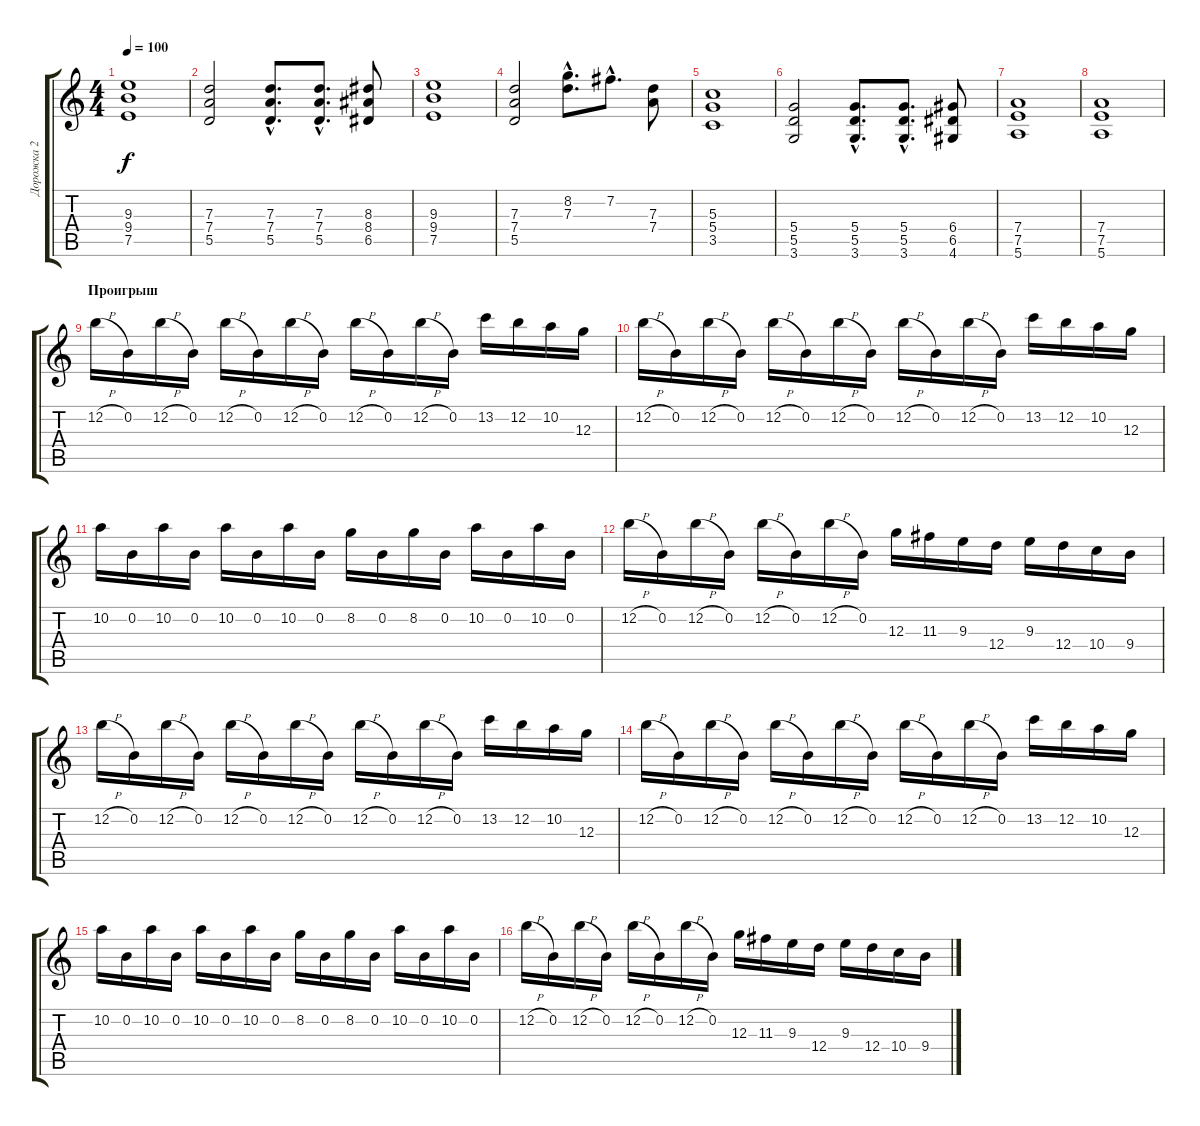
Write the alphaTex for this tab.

\track ("Дорожка 2" "Дорожка 2") {instrument distortionguitar}
\staff {score tabs}
\tuning (E4 B3 G3 D3 A2 E2) {hide}
\ts (4 4)
\tempo 100
\clef g2
\ks c
(9.3 9.4 7.5).1{dy f} |
(7.3 7.4 5.5).2 (7.3{hac} 7.4{hac} 5.5{hac}).8{d} (7.3{hac} 7.4{hac} 5.5{hac}).8{d} (8.3 8.4 6.5).8 |
(9.3 9.4 7.5).1 |
(7.3 7.4 5.5).2 (8.2{hac} 7.3{hac}).8{d} 7.2{hac}.8{d} (7.3 7.4).8 |
(5.3 5.4 3.5).1 |
(5.4 5.5 3.6).2 (5.4{hac} 5.5{hac} 3.6{hac}).8{d} (5.4{hac} 5.5{hac} 3.6{hac}).8{d} (6.4 6.5 4.6).8 |
(7.4 7.5 5.6).1 |
(7.4 7.5 5.6).1 |
\section ("" "Проигрыш")
12.2{h}.16 0.2.16 12.2{h}.16 0.2.16 12.2{h}.16 0.2.16 12.2{h}.16 0.2.16 12.2{h}.16 0.2.16 12.2{h}.16 0.2.16 13.2.16 12.2.16 10.2.16 12.3.16 |
12.2{h}.16 0.2.16 12.2{h}.16 0.2.16 12.2{h}.16 0.2.16 12.2{h}.16 0.2.16 12.2{h}.16 0.2.16 12.2{h}.16 0.2.16 13.2.16 12.2.16 10.2.16 12.3.16 |
10.2.16 0.2.16 10.2.16 0.2.16 10.2.16 0.2.16 10.2.16 0.2.16 8.2.16 0.2.16 8.2.16 0.2.16 10.2.16 0.2.16 10.2.16 0.2.16 |
12.2{h}.16 0.2.16 12.2{h}.16 0.2.16 12.2{h}.16 0.2.16 12.2{h}.16 0.2.16 12.3.16 11.3.16 9.3.16 12.4.16 9.3.16 12.4.16 10.4.16 9.4.16 |
12.2{h}.16 0.2.16 12.2{h}.16 0.2.16 12.2{h}.16 0.2.16 12.2{h}.16 0.2.16 12.2{h}.16 0.2.16 12.2{h}.16 0.2.16 13.2.16 12.2.16 10.2.16 12.3.16 |
12.2{h}.16 0.2.16 12.2{h}.16 0.2.16 12.2{h}.16 0.2.16 12.2{h}.16 0.2.16 12.2{h}.16 0.2.16 12.2{h}.16 0.2.16 13.2.16 12.2.16 10.2.16 12.3.16 |
10.2.16 0.2.16 10.2.16 0.2.16 10.2.16 0.2.16 10.2.16 0.2.16 8.2.16 0.2.16 8.2.16 0.2.16 10.2.16 0.2.16 10.2.16 0.2.16 |
12.2{h}.16 0.2.16 12.2{h}.16 0.2.16 12.2{h}.16 0.2.16 12.2{h}.16 0.2.16 12.3.16 11.3.16 9.3.16 12.4.16 9.3.16 12.4.16 10.4.16 9.4.16
